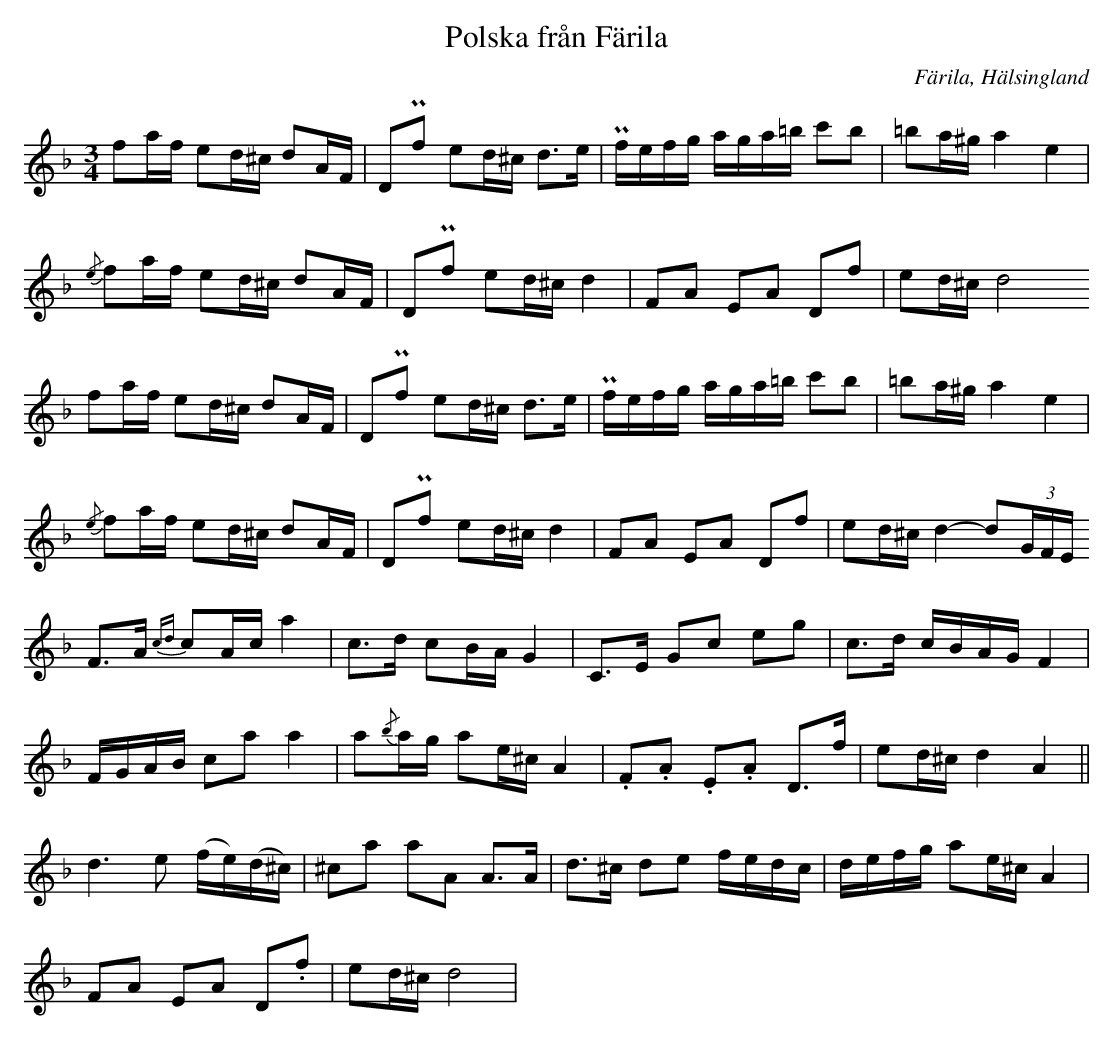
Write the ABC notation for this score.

X:1
T: Polska från Färila
O: Färila, Hälsingland
M: 3/4
L: 1/16
K: Dm
f2af e2d^c d2AF | D2Pf2 e2d^c d2>e2 | Pfefg aga=b c'2b2 | =b2a^g a4 e4 |
{/e}f2af e2d^c d2AF | D2Pf2 e2d^c d4 | F2A2 E2A2 D2f2 | e2d^c d8
f2af e2d^c d2AF | D2Pf2 e2d^c d2>e2 | Pfefg aga=b c'2b2 | =b2a^g a4 e4 |
{/e}f2af e2d^c d2AF | D2Pf2 e2d^c d4 | F2A2 E2A2 D2f2 | e2d^c d4-d2(3GFE
F2>A2 {cd}c2Ac a4 | c2>d2 c2BA G4 | C2>E2 G2c2 e2g2 | c2>d2 cBAG F4 |
FGAB c2a2 a4 | a2{/b}ag a2e^c A4 | .F2.A2 .E2.A2 D2>f2 | e2d^c d4 A4 ||
d6e2 (fe)(d^c) | ^c2a2 a2A2 A2>A2 | d2>^c2 d2e2 fedc | defg a2e^c A4 |
F2A2 E2A2 D2.f2 | e2d^c d8 |
